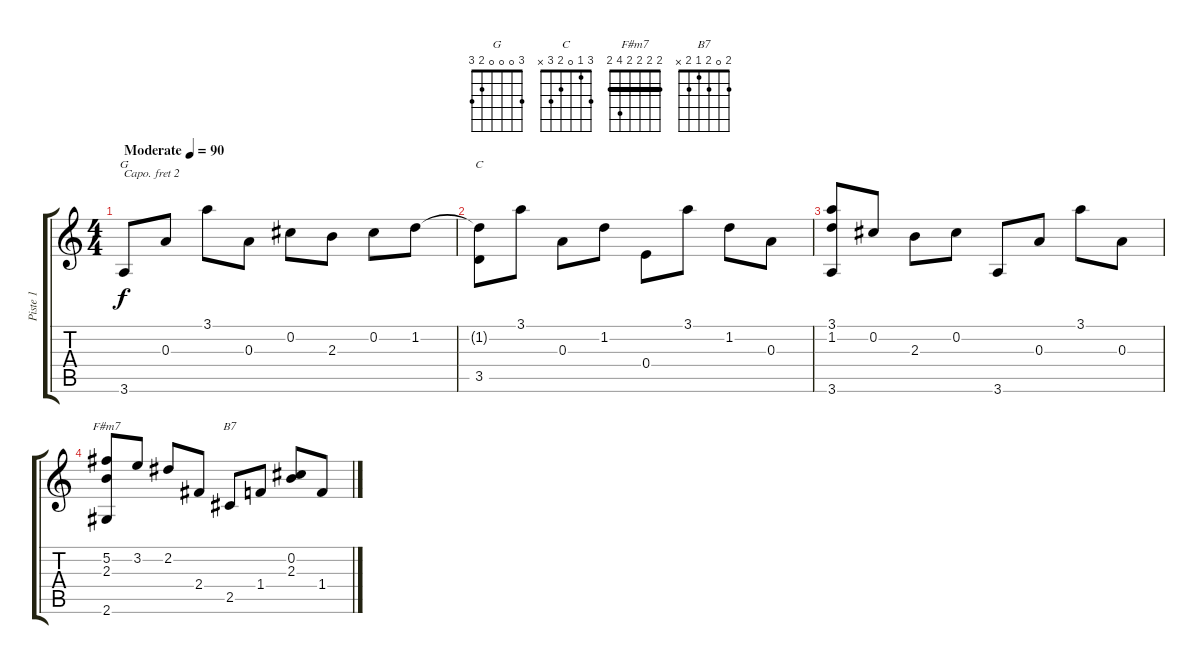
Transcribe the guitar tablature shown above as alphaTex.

\track ("Piste 1" "Piste 1") {instrument acousticguitarsteel}
\staff {score tabs}
\capo 2
\tuning (E4 B3 G3 D3 A2 E2) {hide}
\chord ("G" 3 0 0 0 2 3)
\chord ("C" 3 1 0 2 3 x)
\chord ("F#m7" 2 2 2 2 4 2) {barre 2}
\chord ("B7" 2 0 2 1 2 x)
\ts (4 4)
\tempo (90 "Moderate")
\clef g2
\ks c
3.6.8{ch "G" dy f instrument acousticguitarsteel} 0.3.8 3.1.8 0.3.8 0.2.8 2.3.8 0.2.8 1.2.8 |
(1.2{t} 3.5).8{ch "C"} 3.1.8 0.3.8 1.2.8 0.4.8 3.1.8 1.2.8 0.3.8 |
(3.1 1.2 3.6).8 0.2.8 2.3.8 0.2.8 3.6.8 0.3.8 3.1.8 0.3.8 |
(5.2 2.3 2.6).8{ch "F#m7"} 3.2.8 2.2.8 2.4.8 2.5.8{ch "B7"} 1.4.8 (0.2 2.3).8 1.4.8
